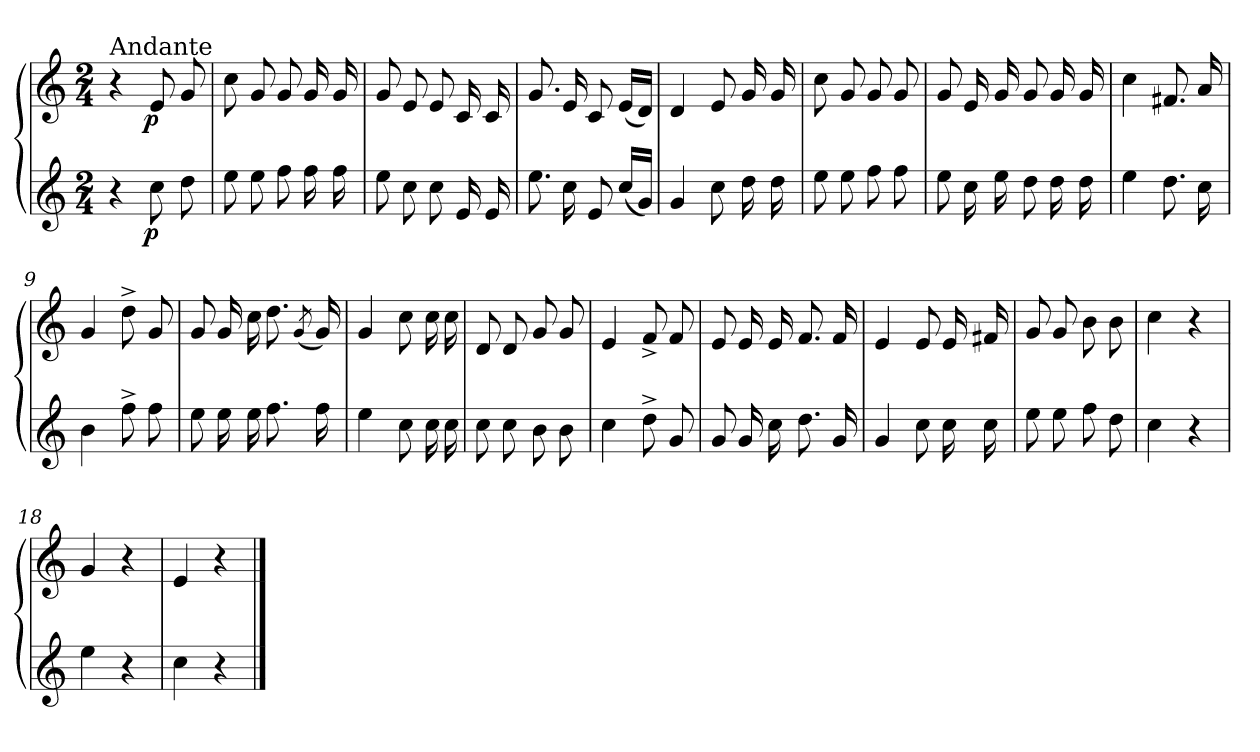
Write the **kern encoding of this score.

**kern	**dynam	**kern	**dynam
*part2	*part2	*part1	*part1
*staff2	*staff2	*staff1	*staff1
*clefG2	*	*clefG2	*
*k[]	*	*k[]	*
*C:	*	*C:	*
*M2/4	*	*M2/4	*
=1	=1	=1	=1
!	!	!LO:TX:a:t=Andante	!
4r	.	4r	.
!	!LO:DY:b:cj	!	!LO:DY:b:cj
8cc\	p	8e/	p
8dd\	.	8g/	.
=2	=2	=2	=2
8ee\	.	8cc\	.
8ee\	.	8g/	.
8ff\	.	8g/	.
16ff\	.	16g/	.
16ff\	.	16g/	.
=3	=3	=3	=3
8ee\	.	8g/	.
8cc\	.	8e/	.
8cc\	.	8e/	.
16e/	.	16c/	.
16e/	.	16c/	.
=4	=4	=4	=4
8.ee\	.	8.g/	.
16cc\	.	16e/	.
8e/	.	8c/	.
(<16cc/LL	.	(<16e/LL	.
16g/JJ)	.	16d/JJ)	.
=5	=5	=5	=5
4g/	.	4d/	.
8cc\	.	8e/	.
16dd\	.	16g/	.
16dd\	.	16g/	.
=6	=6	=6	=6
8ee\	.	8cc\	.
8ee\	.	8g/	.
8ff\	.	8g/	.
8ff\	.	8g/	.
!!LO:LB:g=z
=7	=7	=7	=7
8ee\	.	8g/	.
16cc\	.	16e/	.
16ee\	.	16g/	.
8dd\	.	8g/	.
16dd\	.	16g/	.
16dd\	.	16g/	.
=8	=8	=8	=8
4ee\	.	4cc\	.
8.dd\	.	8.f#X/	.
16cc\	.	16a/	.
=9	=9	=9	=9
4b\	.	4g/	.
8ff^>\	.	8dd^>\	.
8ff\	.	8g/	.
=10	=10	=10	=10
8ee\	.	8g/	.
16ee\	.	16g/	.
16ee\	.	16cc\	.
8.ff\	.	8.dd\	.
.	.	(<8qg/	.
16ff\	.	16g/)	.
=11	=11	=11	=11
4ee\	.	4g/	.
8cc\	.	8cc\	.
16cc\	.	16cc\	.
16cc\	.	16cc\	.
=12	=12	=12	=12
8cc\	.	8d/	.
8cc\	.	8d/	.
8b\	.	8g/	.
8b\	.	8g/	.
=13	=13	=13	=13
4cc\	.	4e/	.
8dd^>\	.	8f^</	.
8g/	.	8f/	.
!!LO:LB:g=z
=14	=14	=14	=14
8g/	.	8e/	.
16g/	.	16e/	.
16cc\	.	16e/	.
8.dd\	.	8.f/	.
16g/	.	16f/	.
=15	=15	=15	=15
4g/	.	4e/	.
8cc\	.	8e/	.
16cc\	.	16e/	.
16cc\	.	16f#X/	.
=16	=16	=16	=16
8ee\	.	8g/	.
8ee\	.	8g/	.
8ff\	.	8b\	.
8dd\	.	8b\	.
=17	=17	=17	=17
4cc\	.	4cc\	.
4r	.	4r	.
=18	=18	=18	=18
4ee\	.	4g/	.
4r	.	4r	.
=19	=19	=19	=19
4cc\	.	4e/	.
4r	.	4r	.
==	==	==	==
*-	*-	*-	*-
